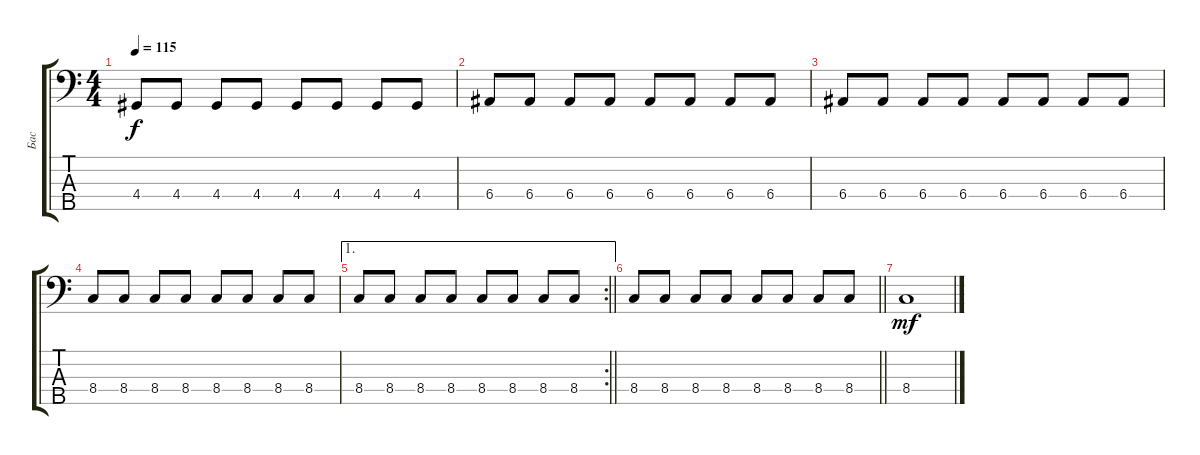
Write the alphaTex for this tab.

\track ("Бас" "Бас") {instrument electricbassfinger}
\staff {score tabs}
\tuning (G2 D2 A1 E1 B0) {hide}
\ts (4 4)
\tempo 115
\clef f4
\ks c
4.4.8{dy f} 4.4.8 4.4.8 4.4.8 4.4.8 4.4.8 4.4.8 4.4.8 |
6.4.8 6.4.8 6.4.8 6.4.8 6.4.8 6.4.8 6.4.8 6.4.8 |
6.4.8 6.4.8 6.4.8 6.4.8 6.4.8 6.4.8 6.4.8 6.4.8 |
8.4.8 8.4.8 8.4.8 8.4.8 8.4.8 8.4.8 8.4.8 8.4.8 |
\ae 1
\rc 2
\barLineRight lightlight
8.4.8 8.4.8 8.4.8 8.4.8 8.4.8 8.4.8 8.4.8 8.4.8 |
\barLineRight lightlight
8.4.8 8.4.8 8.4.8 8.4.8 8.4.8 8.4.8 8.4.8 8.4.8 |
8.4.1{dy mf}
